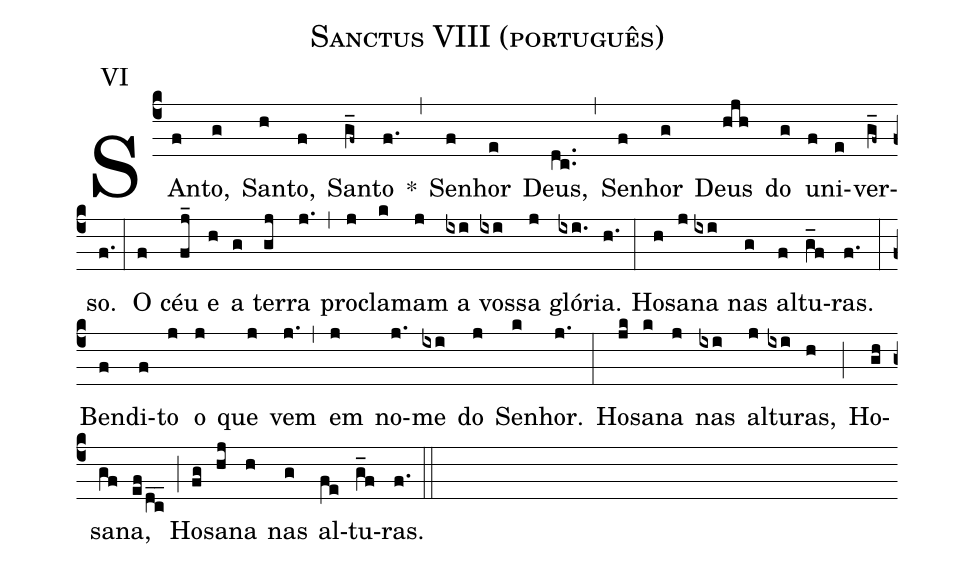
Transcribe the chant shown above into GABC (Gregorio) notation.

name: Sanctus VIII (português);
office-part: Sanctus;
mode: 6;
annotation: VI;
%%
(c4)
SAn(f)to,(g) San(h)to,(f) San(g_f~)to(f.) *(,) Se(f)nhor(e) Deus,(dc..) (,) Se(f)nhor(g) Deus(hjh) do(g) u(f)ni(e)ver(g_f~)so.(f.) (:)
O(f) céu(fj_) e(h) a(g) ter(gj)ra(j.) (,) pro(j)cla(k)mam(j) a(ixi) vos(ixi)sa(j) gló(ixi.)ria.(h.)(:)
Ho(h)sa(j)na(ixi) nas(g) al(f)tu(g_f)ras.(f.) (:)
Ben(f)di(f)to(j) o(j) que(j) vem(j.) (,) em(j) no(j.)me(ixi) do(j) Se(k)nhor.(j.) (:)
Ho(jk)sa(k)na(j) nas(ixi) al(j)tu(ixi)ras,(h) (;) Ho(gh)sa(gf)na,(ef/d_c_) (;) Ho(fg)sa(hj)na(h) nas(g) al(fe)tu(g_f)ras.(f.) (::)
